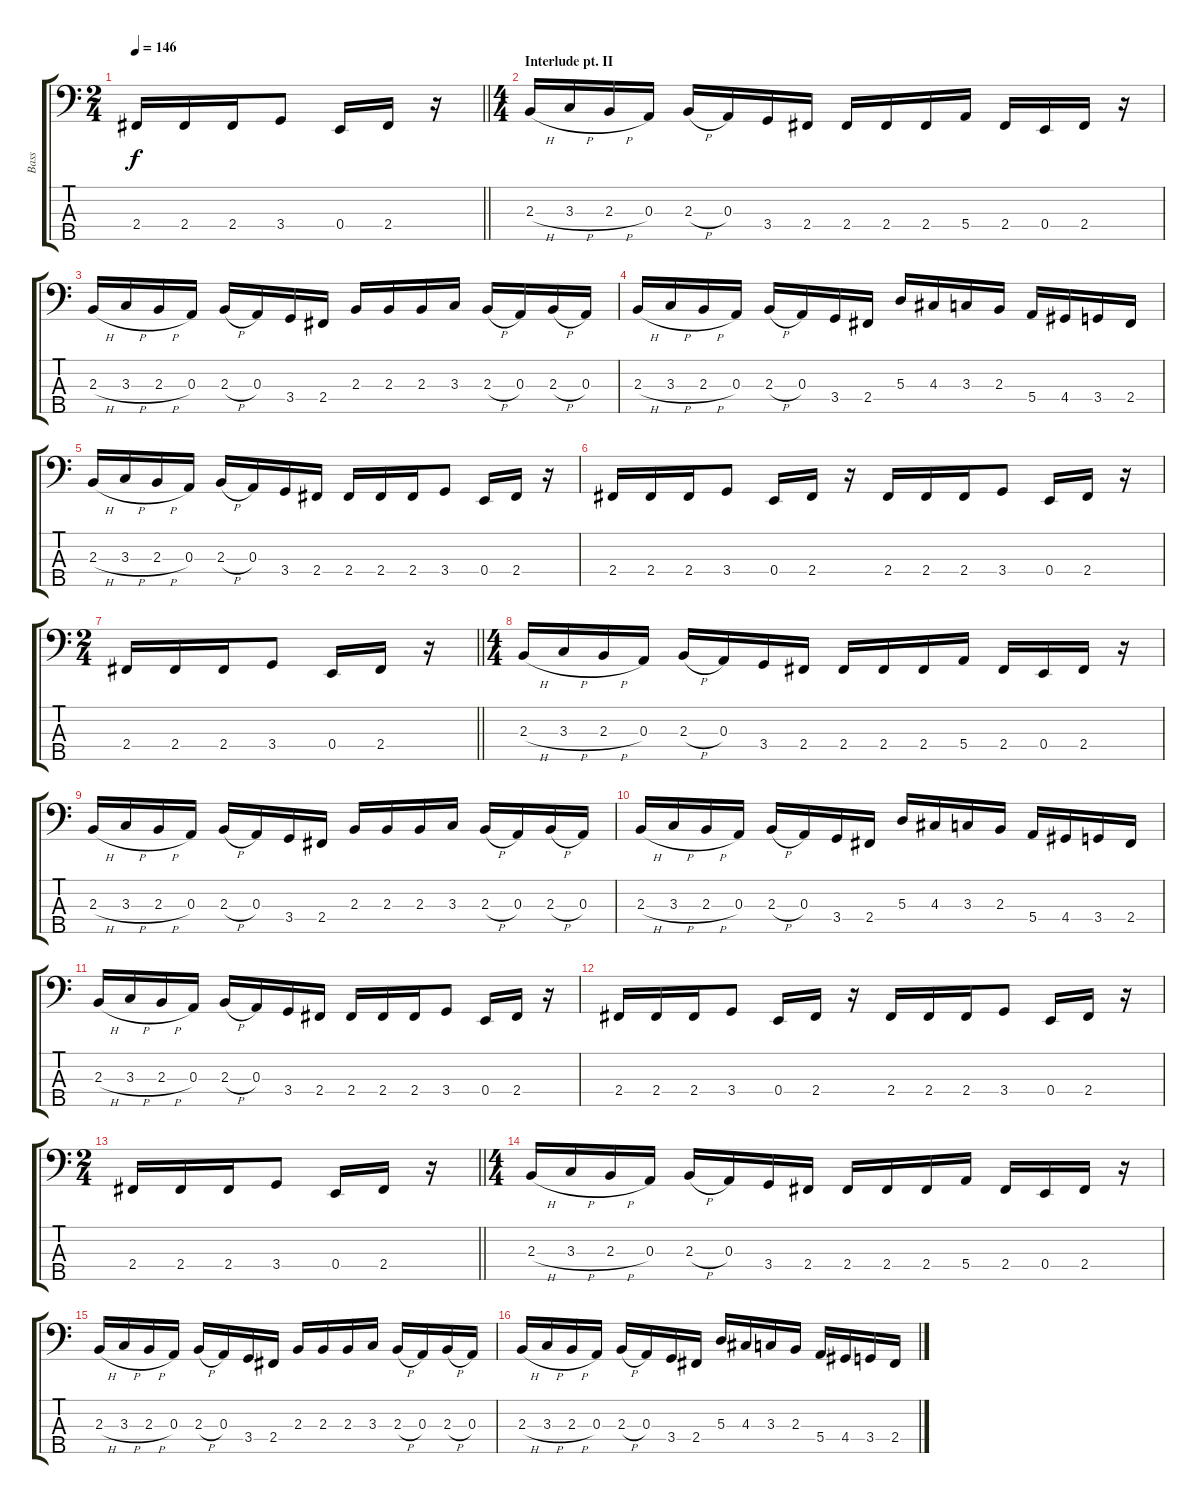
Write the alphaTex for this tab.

\track ("Bass" "Bass") {instrument electricbasspick}
\staff {score tabs}
\tuning (G2 D2 A1 E1 B0) {hide}
\ts (2 4)
\tempo 146
\clef f4
\barLineRight lightlight
\ks c
2.4.16{dy f} 2.4.16 2.4.16 3.4.8 0.4.16 2.4.16 r.16 |
\ts (4 4)
\section ("" "Interlude pt. II")
2.3{h}.16 3.3{h}.16 2.3{h}.16 0.3.16 2.3{h}.16 0.3.16 3.4.16 2.4.16 2.4.16 2.4.16 2.4.16 5.4.16 2.4.16 0.4.16 2.4.16 r.16 |
2.3{h}.16 3.3{h}.16 2.3{h}.16 0.3.16 2.3{h}.16 0.3.16 3.4.16 2.4.16 2.3.16 2.3.16 2.3.16 3.3.16 2.3{h}.16 0.3.16 2.3{h}.16 0.3.16 |
2.3{h}.16 3.3{h}.16 2.3{h}.16 0.3.16 2.3{h}.16 0.3.16 3.4.16 2.4.16 5.3.16 4.3.16 3.3.16 2.3.16 5.4.16 4.4.16 3.4.16 2.4.16 |
2.3{h}.16 3.3{h}.16 2.3{h}.16 0.3.16 2.3{h}.16 0.3.16 3.4.16 2.4.16 2.4.16 2.4.16 2.4.16 3.4.8 0.4.16 2.4.16 r.16 |
2.4.16 2.4.16 2.4.16 3.4.8 0.4.16 2.4.16 r.16 2.4.16 2.4.16 2.4.16 3.4.8 0.4.16 2.4.16 r.16 |
\ts (2 4)
\barLineRight lightlight
2.4.16 2.4.16 2.4.16 3.4.8 0.4.16 2.4.16 r.16 |
\ts (4 4)
2.3{h}.16 3.3{h}.16 2.3{h}.16 0.3.16 2.3{h}.16 0.3.16 3.4.16 2.4.16 2.4.16 2.4.16 2.4.16 5.4.16 2.4.16 0.4.16 2.4.16 r.16 |
2.3{h}.16 3.3{h}.16 2.3{h}.16 0.3.16 2.3{h}.16 0.3.16 3.4.16 2.4.16 2.3.16 2.3.16 2.3.16 3.3.16 2.3{h}.16 0.3.16 2.3{h}.16 0.3.16 |
2.3{h}.16 3.3{h}.16 2.3{h}.16 0.3.16 2.3{h}.16 0.3.16 3.4.16 2.4.16 5.3.16 4.3.16 3.3.16 2.3.16 5.4.16 4.4.16 3.4.16 2.4.16 |
2.3{h}.16 3.3{h}.16 2.3{h}.16 0.3.16 2.3{h}.16 0.3.16 3.4.16 2.4.16 2.4.16 2.4.16 2.4.16 3.4.8 0.4.16 2.4.16 r.16 |
2.4.16 2.4.16 2.4.16 3.4.8 0.4.16 2.4.16 r.16 2.4.16 2.4.16 2.4.16 3.4.8 0.4.16 2.4.16 r.16 |
\ts (2 4)
\barLineRight lightlight
2.4.16 2.4.16 2.4.16 3.4.8 0.4.16 2.4.16 r.16 |
\ts (4 4)
2.3{h}.16 3.3{h}.16 2.3{h}.16 0.3.16 2.3{h}.16 0.3.16 3.4.16 2.4.16 2.4.16 2.4.16 2.4.16 5.4.16 2.4.16 0.4.16 2.4.16 r.16 |
2.3{h}.16 3.3{h}.16 2.3{h}.16 0.3.16 2.3{h}.16 0.3.16 3.4.16 2.4.16 2.3.16 2.3.16 2.3.16 3.3.16 2.3{h}.16 0.3.16 2.3{h}.16 0.3.16 |
2.3{h}.16 3.3{h}.16 2.3{h}.16 0.3.16 2.3{h}.16 0.3.16 3.4.16 2.4.16 5.3.16 4.3.16 3.3.16 2.3.16 5.4.16 4.4.16 3.4.16 2.4.16
